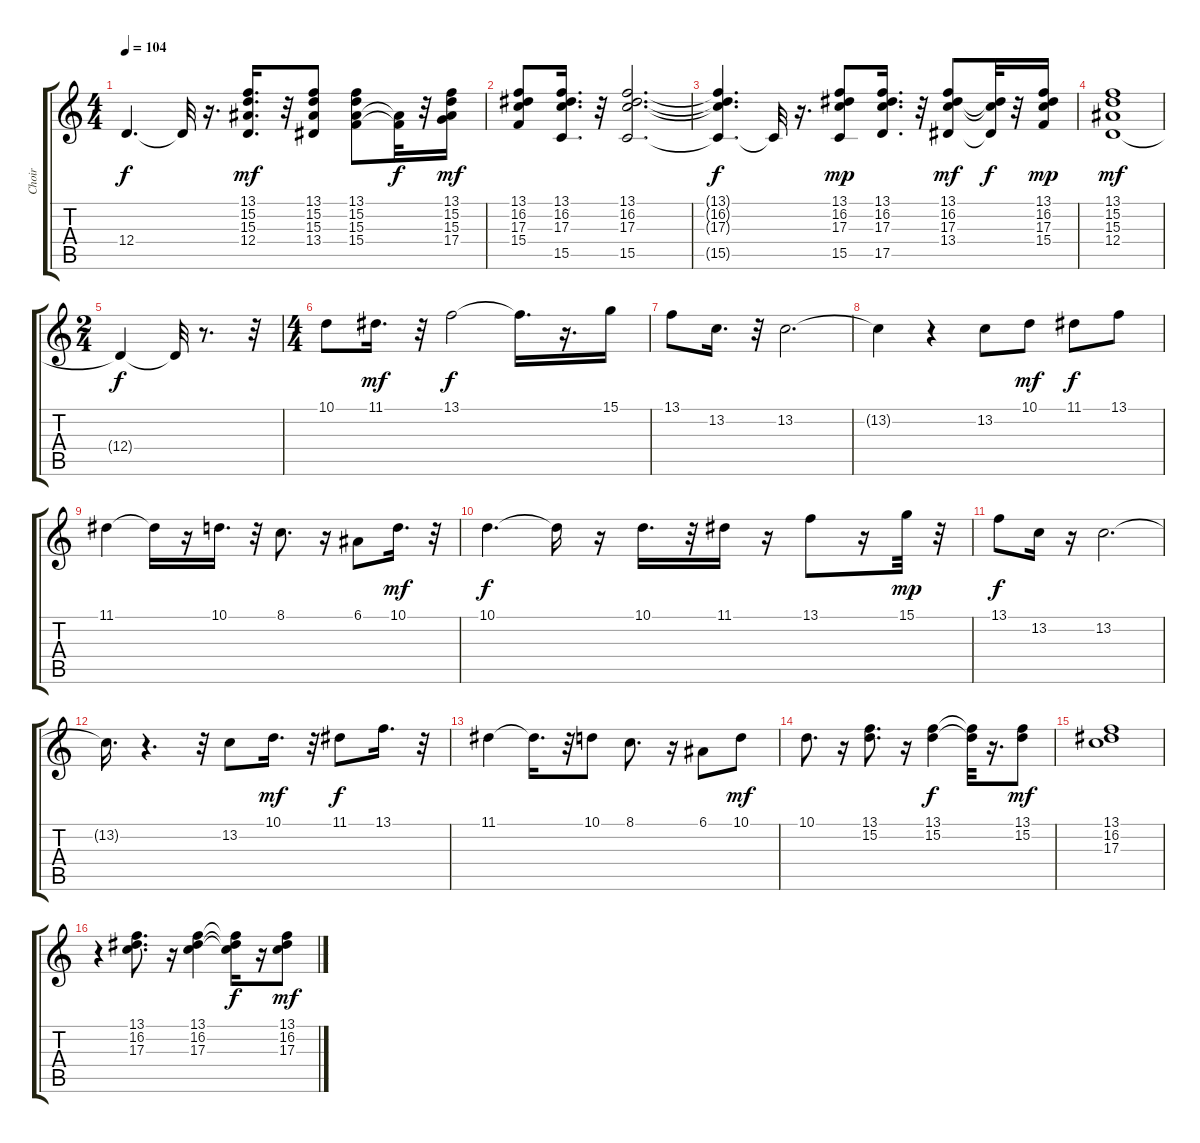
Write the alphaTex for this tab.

\track ("Choir" "Choir") {instrument synthvoice}
\staff {score tabs}
\tuning (E4 B3 G3 D3 A2 E2) {hide}
\ts (4 4)
\tempo 104
\clef g2
\ks c
12.4{t}.4{d dy f} 12.4{t}.32 r.16{d} (13.1 15.2 15.3 12.4).16{d dy mf} r.32 (13.1 15.2 15.3 13.4).8 (13.1 15.2 15.3 15.4).8 (15.3{t} 15.4{t}).32{dy f} r.32 (13.1 15.2 15.3 17.4).16{dy mf} |
(13.1 16.2 17.3 15.4).8 (13.1 16.2 17.3 15.5).16{d} r.32 (13.1 16.2 17.3 15.5).2{d} |
(13.1{t} 16.2{t} 17.3{t} 15.5{t}).4{d dy f} 15.5{t}.32 r.16{d} (13.1 16.2 17.3 15.5).8{dy mp} (13.1 16.2 17.3 17.5).16{d} r.32 (13.1 16.2 17.3 13.4).8{dy mf} (16.2{t} 17.3{t} 13.4{t}).32{dy f} r.32 (13.1 16.2 17.3 15.4).16{dy mp} |
(13.1 15.2 15.3 12.4).1{dy mf} |
\ts (2 4)
12.4{t}.4{dy f} 12.4{t}.32 r.8{d} r.32 |
\ts (4 4)
10.1.8 11.1.16{d dy mf} r.32 13.1.2{dy f} 13.1{t}.16{d} r.16{d} 15.1.16 |
13.1.8 13.2.16{d} r.32 13.2.2{d} |
13.2{t}.4 r.4 13.2.8 10.1.8{dy mf} 11.1.8{dy f} 13.1.8 |
11.1.4 11.1{t}.16 r.16 10.1.16{d} r.32 8.1.8{d} r.16 6.1.8 10.1.16{d dy mf} r.32 |
10.1.4{d dy f} 10.1{t}.16 r.16 10.1.16{d} r.32 11.1.16 r.16 13.1.8 r.16 15.1.32{dy mp} r.32 |
13.1.8{dy f} 13.2.16 r.16 13.2.2{d} |
13.2{t}.16{d} r.4{d} r.32 13.2.8 10.1.16{d dy mf} r.32 11.1.8{dy f} 13.1.16{d} r.32 |
11.1.4 11.1{t}.16{d} r.32 10.1.8 8.1.8{d} r.16 6.1.8 10.1.8{dy mf} |
10.1.8{d} r.16 (13.1 15.2).8{d} r.16 (13.1 15.2).4{dy f} (13.1{t} 15.2{t}).32 r.16{d} (13.1 15.2).8{dy mf} |
(13.1 16.2 17.3).1 |
r.4 (13.1 16.2 17.3).8{d} r.16 (13.1 16.2 17.3).4 (13.1{t} 16.2{t} 17.3{t}).16{dy f} r.16 (13.1 16.2 17.3).8{dy mf}
